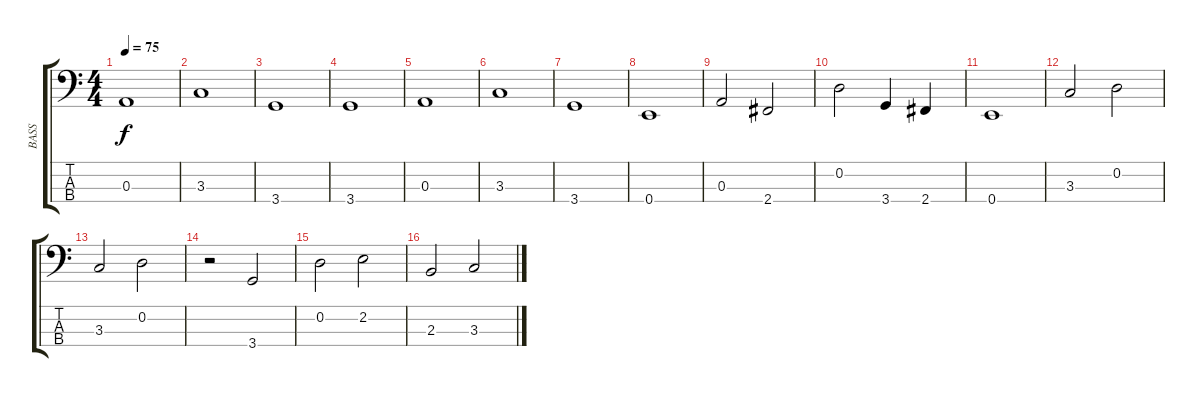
\track ("BASS" "BASS") {instrument electricbassfinger}
\staff {score tabs}
\tuning (G2 D2 A1 E1) {hide}
\ts (4 4)
\tempo 75
\clef f4
\ks c
0.3.1{dy f} |
3.3.1 |
3.4.1 |
3.4.1 |
0.3.1 |
3.3.1 |
3.4.1 |
0.4.1 |
0.3.2 2.4.2 |
0.2.2 3.4.4 2.4.4 |
0.4.1 |
3.3.2 0.2.2 |
3.3.2 0.2.2 |
r.2 3.4.2 |
0.2.2 2.2.2 |
2.3.2 3.3.2
